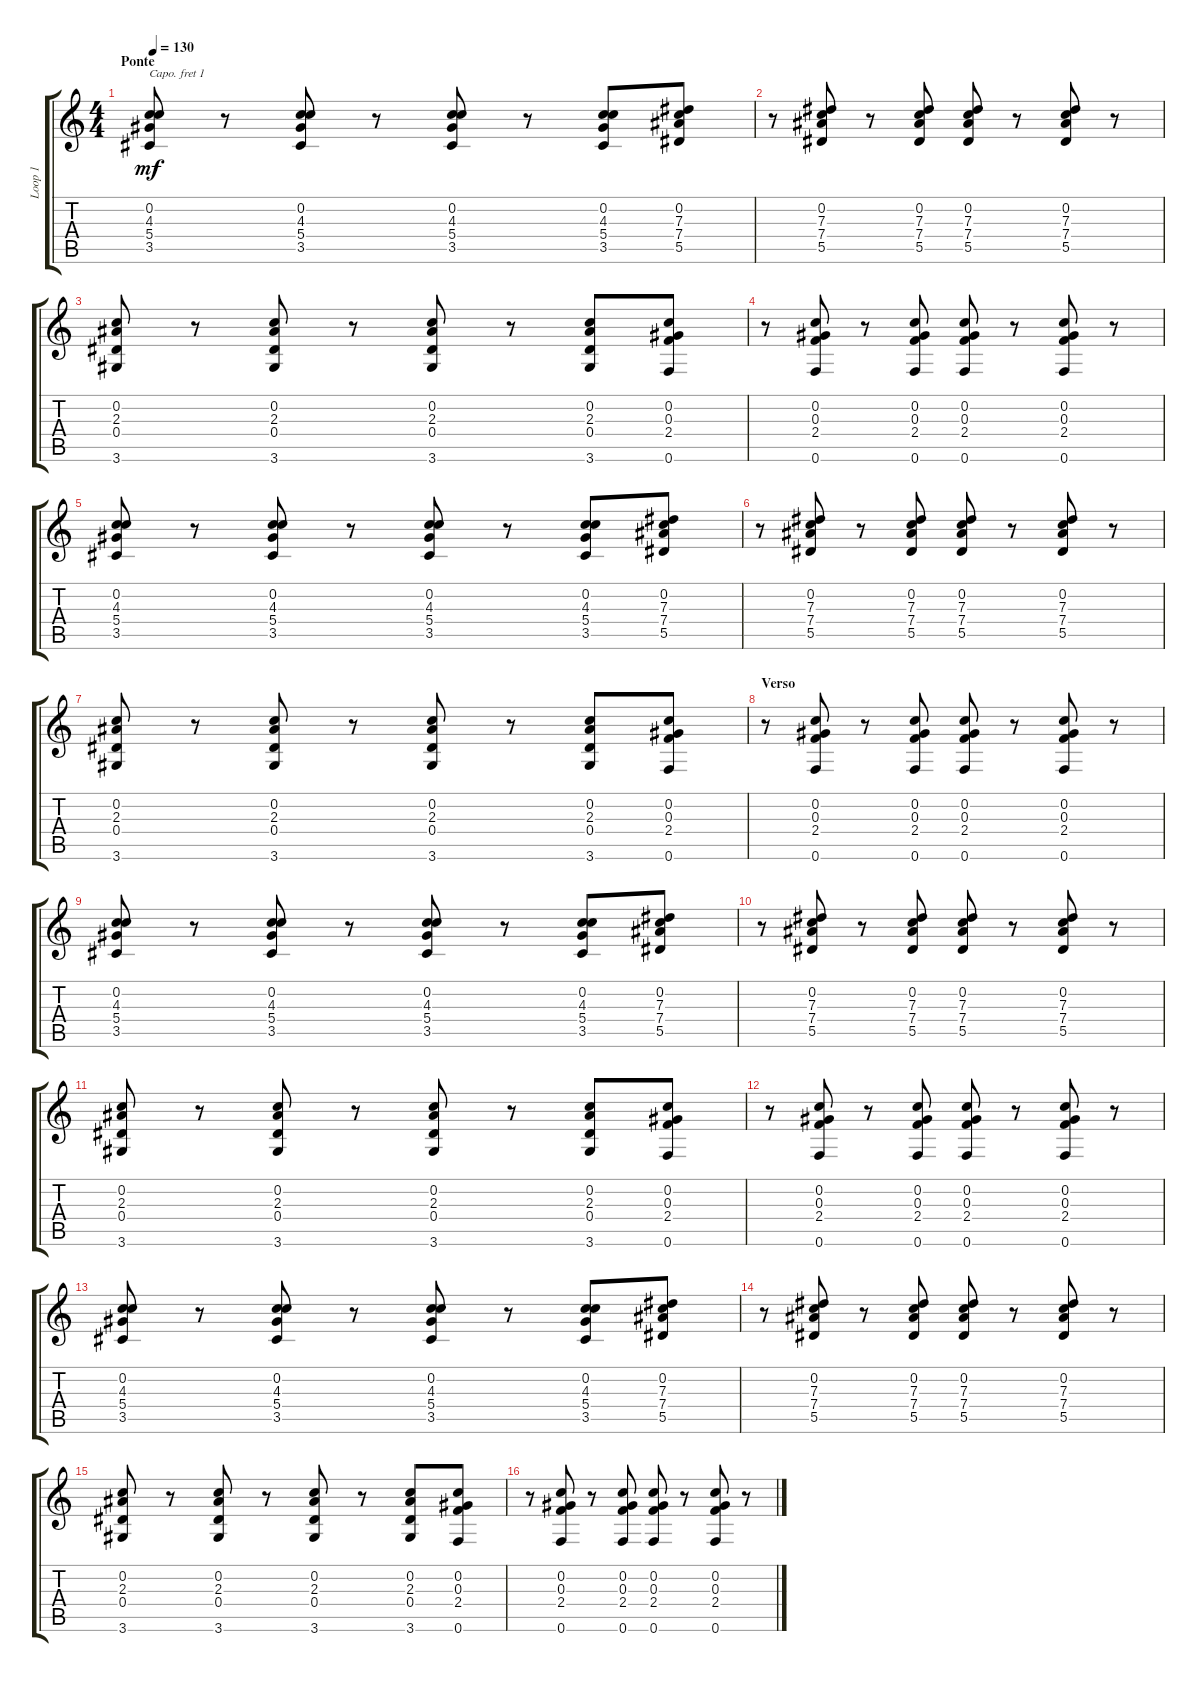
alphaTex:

\track ("Loop 1" "Loop 1") {instrument acousticguitarsteel}
\staff {score tabs}
\capo 1
\tuning (E4 B3 G3 D3 A2 E2) {hide}
\ts (4 4)
\section ("" "Ponte")
\tempo 130
\clef g2
\ks c
(0.2 4.3 5.4 3.5).8{dy mf} r.8 (0.2 4.3 5.4 3.5).8 r.8 (0.2 4.3 5.4 3.5).8 r.8 (0.2 4.3 5.4 3.5).8 (0.2 7.3 7.4 5.5).8 |
r.8 (0.2 7.3 7.4 5.5).8 r.8 (0.2 7.3 7.4 5.5).8 (0.2 7.3 7.4 5.5).8 r.8 (0.2 7.3 7.4 5.5).8 r.8 |
(0.2 2.3 0.4 3.6).8 r.8 (0.2 2.3 0.4 3.6).8 r.8 (0.2 2.3 0.4 3.6).8 r.8 (0.2 2.3 0.4 3.6).8 (0.2 0.3 2.4 0.6).8 |
r.8 (0.2 0.3 2.4 0.6).8 r.8 (0.2 0.3 2.4 0.6).8 (0.2 0.3 2.4 0.6).8 r.8 (0.2 0.3 2.4 0.6).8 r.8 |
(0.2 4.3 5.4 3.5).8 r.8 (0.2 4.3 5.4 3.5).8 r.8 (0.2 4.3 5.4 3.5).8 r.8 (0.2 4.3 5.4 3.5).8 (0.2 7.3 7.4 5.5).8 |
r.8 (0.2 7.3 7.4 5.5).8 r.8 (0.2 7.3 7.4 5.5).8 (0.2 7.3 7.4 5.5).8 r.8 (0.2 7.3 7.4 5.5).8 r.8 |
(0.2 2.3 0.4 3.6).8 r.8 (0.2 2.3 0.4 3.6).8 r.8 (0.2 2.3 0.4 3.6).8 r.8 (0.2 2.3 0.4 3.6).8 (0.2 0.3 2.4 0.6).8 |
\section ("" "Verso")
r.8 (0.2 0.3 2.4 0.6).8 r.8 (0.2 0.3 2.4 0.6).8 (0.2 0.3 2.4 0.6).8 r.8 (0.2 0.3 2.4 0.6).8 r.8 |
(0.2 4.3 5.4 3.5).8 r.8 (0.2 4.3 5.4 3.5).8 r.8 (0.2 4.3 5.4 3.5).8 r.8 (0.2 4.3 5.4 3.5).8 (0.2 7.3 7.4 5.5).8 |
r.8 (0.2 7.3 7.4 5.5).8 r.8 (0.2 7.3 7.4 5.5).8 (0.2 7.3 7.4 5.5).8 r.8 (0.2 7.3 7.4 5.5).8 r.8 |
(0.2 2.3 0.4 3.6).8 r.8 (0.2 2.3 0.4 3.6).8 r.8 (0.2 2.3 0.4 3.6).8 r.8 (0.2 2.3 0.4 3.6).8 (0.2 0.3 2.4 0.6).8 |
r.8 (0.2 0.3 2.4 0.6).8 r.8 (0.2 0.3 2.4 0.6).8 (0.2 0.3 2.4 0.6).8 r.8 (0.2 0.3 2.4 0.6).8 r.8 |
(0.2 4.3 5.4 3.5).8 r.8 (0.2 4.3 5.4 3.5).8 r.8 (0.2 4.3 5.4 3.5).8 r.8 (0.2 4.3 5.4 3.5).8 (0.2 7.3 7.4 5.5).8 |
r.8 (0.2 7.3 7.4 5.5).8 r.8 (0.2 7.3 7.4 5.5).8 (0.2 7.3 7.4 5.5).8 r.8 (0.2 7.3 7.4 5.5).8 r.8 |
(0.2 2.3 0.4 3.6).8 r.8 (0.2 2.3 0.4 3.6).8 r.8 (0.2 2.3 0.4 3.6).8 r.8 (0.2 2.3 0.4 3.6).8 (0.2 0.3 2.4 0.6).8 |
r.8 (0.2 0.3 2.4 0.6).8 r.8 (0.2 0.3 2.4 0.6).8 (0.2 0.3 2.4 0.6).8 r.8 (0.2 0.3 2.4 0.6).8 r.8
